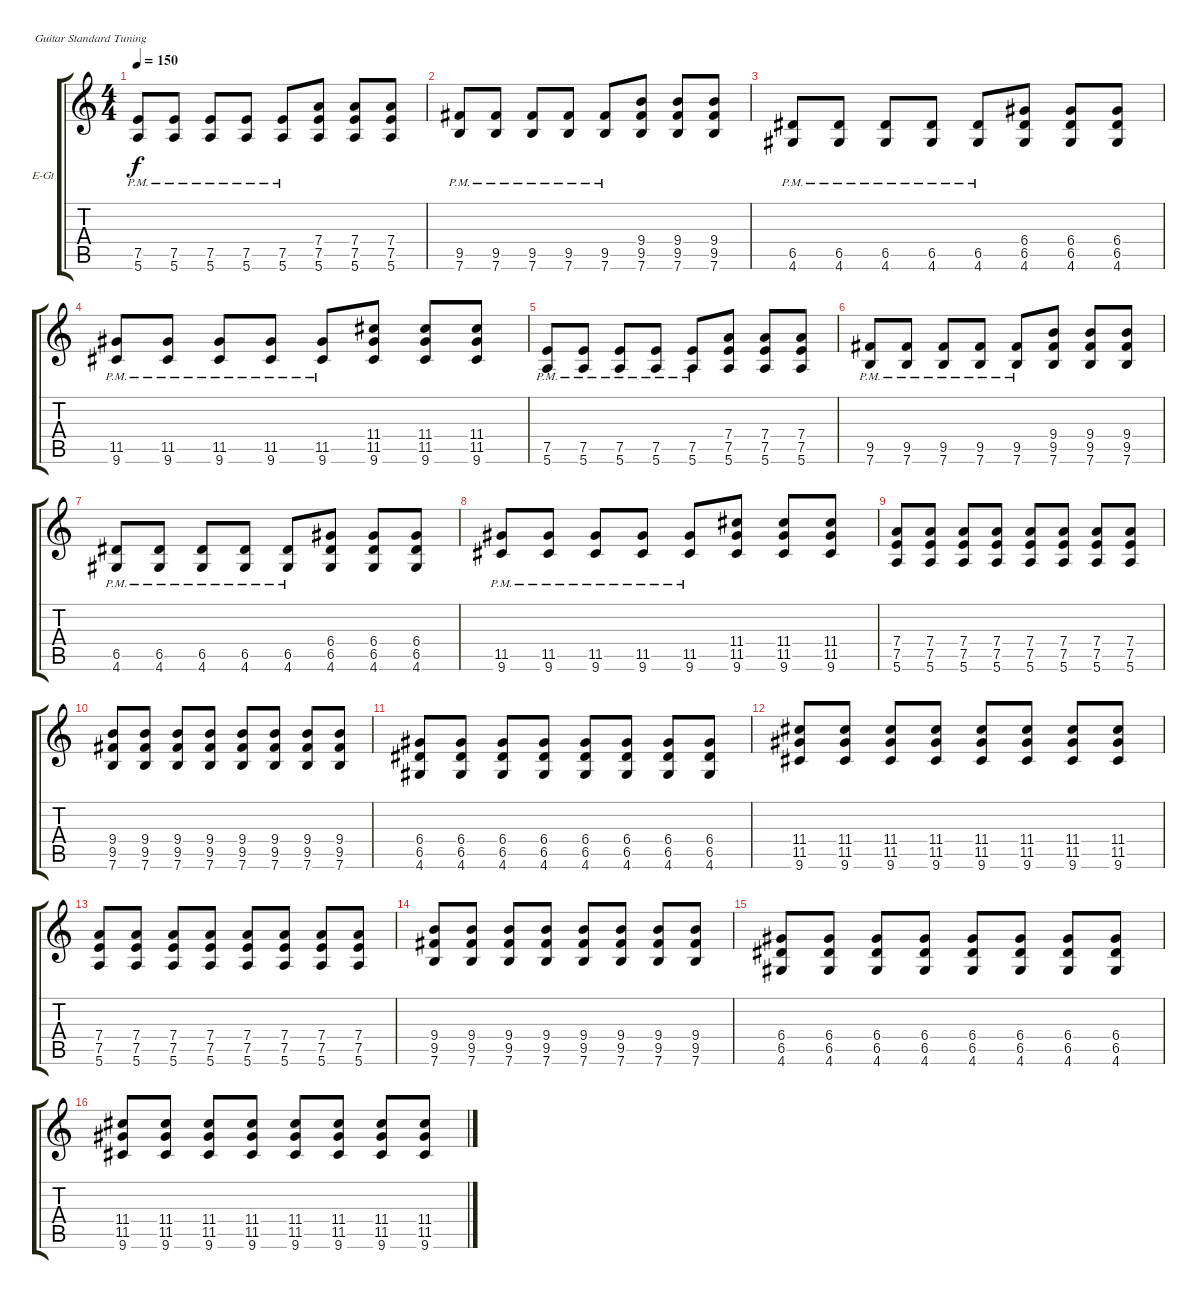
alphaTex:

\bracketExtendMode groupsimilarinstruments
\firstSystemTrackNameOrientation horizontal
\otherSystemsTrackNameOrientation horizontal
\track ("Äîðîæêà 2" "E-Gt") {instrument overdrivenguitar}
\staff {score tabs}
\tuning (E4 B3 G3 D3 A2 E2)
\ts (4 4)
\tempo 150
\clef g2
\ks c
(5.6{pm} 7.5{pm}).8{dy f} (5.6{pm} 7.5{pm}).8 (5.6{pm} 7.5{pm}).8 (5.6{pm} 7.5{pm}).8 (5.6{pm} 7.5{pm}).8 (7.4 7.5 5.6).8 (7.4 7.5 5.6).8 (7.4 7.5 5.6).8 |
(7.6{pm} 9.5{pm}).8 (7.6{pm} 9.5{pm}).8 (7.6{pm} 9.5{pm}).8 (7.6{pm} 9.5{pm}).8 (7.6{pm} 9.5{pm}).8 (9.4 9.5 7.6).8 (9.4 9.5 7.6).8 (9.4 9.5 7.6).8 |
(4.6{pm} 6.5{pm}).8 (4.6{pm} 6.5{pm}).8 (4.6{pm} 6.5{pm}).8 (4.6{pm} 6.5{pm}).8 (4.6{pm} 6.5{pm}).8 (6.4 6.5 4.6).8 (6.4 6.5 4.6).8 (6.4 6.5 4.6).8 |
(9.6{pm} 11.5{pm}).8 (9.6{pm} 11.5{pm}).8 (9.6{pm} 11.5{pm}).8 (9.6{pm} 11.5{pm}).8 (9.6{pm} 11.5{pm}).8 (11.4 11.5 9.6).8 (11.4 11.5 9.6).8 (11.4 11.5 9.6).8 |
(5.6{pm} 7.5{pm}).8 (5.6{pm} 7.5{pm}).8 (5.6{pm} 7.5{pm}).8 (5.6{pm} 7.5{pm}).8 (5.6{pm} 7.5{pm}).8 (7.4 7.5 5.6).8 (7.4 7.5 5.6).8 (7.4 7.5 5.6).8 |
(7.6{pm} 9.5{pm}).8 (7.6{pm} 9.5{pm}).8 (7.6{pm} 9.5{pm}).8 (7.6{pm} 9.5{pm}).8 (7.6{pm} 9.5{pm}).8 (9.4 9.5 7.6).8 (9.4 9.5 7.6).8 (9.4 9.5 7.6).8 |
(4.6{pm} 6.5{pm}).8 (4.6{pm} 6.5{pm}).8 (4.6{pm} 6.5{pm}).8 (4.6{pm} 6.5{pm}).8 (4.6{pm} 6.5{pm}).8 (6.4 6.5 4.6).8 (6.4 6.5 4.6).8 (6.4 6.5 4.6).8 |
(11.5{pm} 9.6{pm}).8 (11.5{pm} 9.6{pm}).8 (11.5{pm} 9.6{pm}).8 (11.5{pm} 9.6{pm}).8 (11.5{pm} 9.6{pm}).8 (11.4 11.5 9.6).8 (11.4 11.5 9.6).8 (11.4 11.5 9.6).8 |
(7.4 7.5 5.6).8 (7.4 7.5 5.6).8 (7.4 7.5 5.6).8 (7.4 7.5 5.6).8 (7.4 7.5 5.6).8 (7.4 7.5 5.6).8 (7.4 7.5 5.6).8 (7.4 7.5 5.6).8 |
(9.4 9.5 7.6).8 (9.4 9.5 7.6).8 (9.4 9.5 7.6).8 (9.4 9.5 7.6).8 (9.4 9.5 7.6).8 (9.4 9.5 7.6).8 (9.4 9.5 7.6).8 (9.4 9.5 7.6).8 |
(6.4 6.5 4.6).8 (6.4 6.5 4.6).8 (6.4 6.5 4.6).8 (6.4 6.5 4.6).8 (6.4 6.5 4.6).8 (6.4 6.5 4.6).8 (6.4 6.5 4.6).8 (6.4 6.5 4.6).8 |
(11.4 11.5 9.6).8 (11.4 11.5 9.6).8 (11.4 11.5 9.6).8 (11.4 11.5 9.6).8 (11.4 11.5 9.6).8 (11.4 11.5 9.6).8 (11.4 11.5 9.6).8 (11.4 11.5 9.6).8 |
(7.4 7.5 5.6).8 (7.4 7.5 5.6).8 (7.4 7.5 5.6).8 (7.4 7.5 5.6).8 (7.4 7.5 5.6).8 (7.4 7.5 5.6).8 (7.4 7.5 5.6).8 (7.4 7.5 5.6).8 |
(9.4 9.5 7.6).8 (9.4 9.5 7.6).8 (9.4 9.5 7.6).8 (9.4 9.5 7.6).8 (9.4 9.5 7.6).8 (9.4 9.5 7.6).8 (9.4 9.5 7.6).8 (9.4 9.5 7.6).8 |
(6.4 6.5 4.6).8 (6.4 6.5 4.6).8 (6.4 6.5 4.6).8 (6.4 6.5 4.6).8 (6.4 6.5 4.6).8 (6.4 6.5 4.6).8 (6.4 6.5 4.6).8 (6.4 6.5 4.6).8 |
(11.4 11.5 9.6).8 (11.4 11.5 9.6).8 (11.4 11.5 9.6).8 (11.4 11.5 9.6).8 (11.4 11.5 9.6).8 (11.4 11.5 9.6).8 (11.4 11.5 9.6).8 (11.4 11.5 9.6).8
